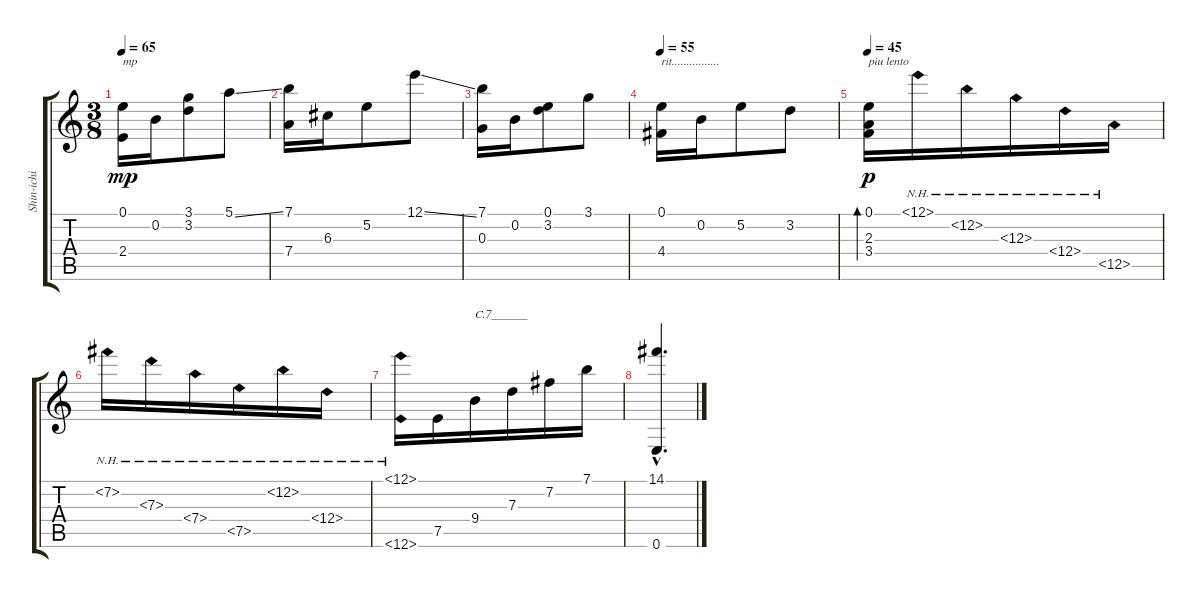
\track ("Shin-ichi Fukuda" "Shin-ichi ") {instrument acousticguitarnylon}
\staff {score tabs}
\tuning (E4 B3 G3 D3 A2 E2) {hide}
\ts (3 8)
\tempo 65
\clef g2
\ks c
(0.1 2.4).16{txt "mp" dy mp} 0.2.16 (3.1 3.2).8 5.1{ss}.8 |
(7.1 7.4).16 6.3.16 5.2.8 12.1{ss}.8 |
(7.1 0.3).16 0.2.16 (0.1 3.2).8 3.1.8 |
\tempo 55
(0.1 4.4).16{txt "rit................"} 0.2.16 5.2.8 3.2.8 |
\tempo 45
(0.1 2.3 3.4).16{bd 120 txt "piu lento" dy p} 12.1{nh}.16 12.2{nh}.16 12.3{nh}.16 12.4{nh}.16 12.5{nh}.16 |
7.2{nh}.16 7.3{nh}.16 7.4{nh}.16 7.5{nh}.16 12.2{nh}.16 12.4{nh}.16 |
(12.1{nh} 12.6{nh}).16 7.5.16 9.4.16{txt "C.7______"} 7.3.16 7.2.16 7.1.16 |
(14.1{hac} 0.6{hac}).4{d}
